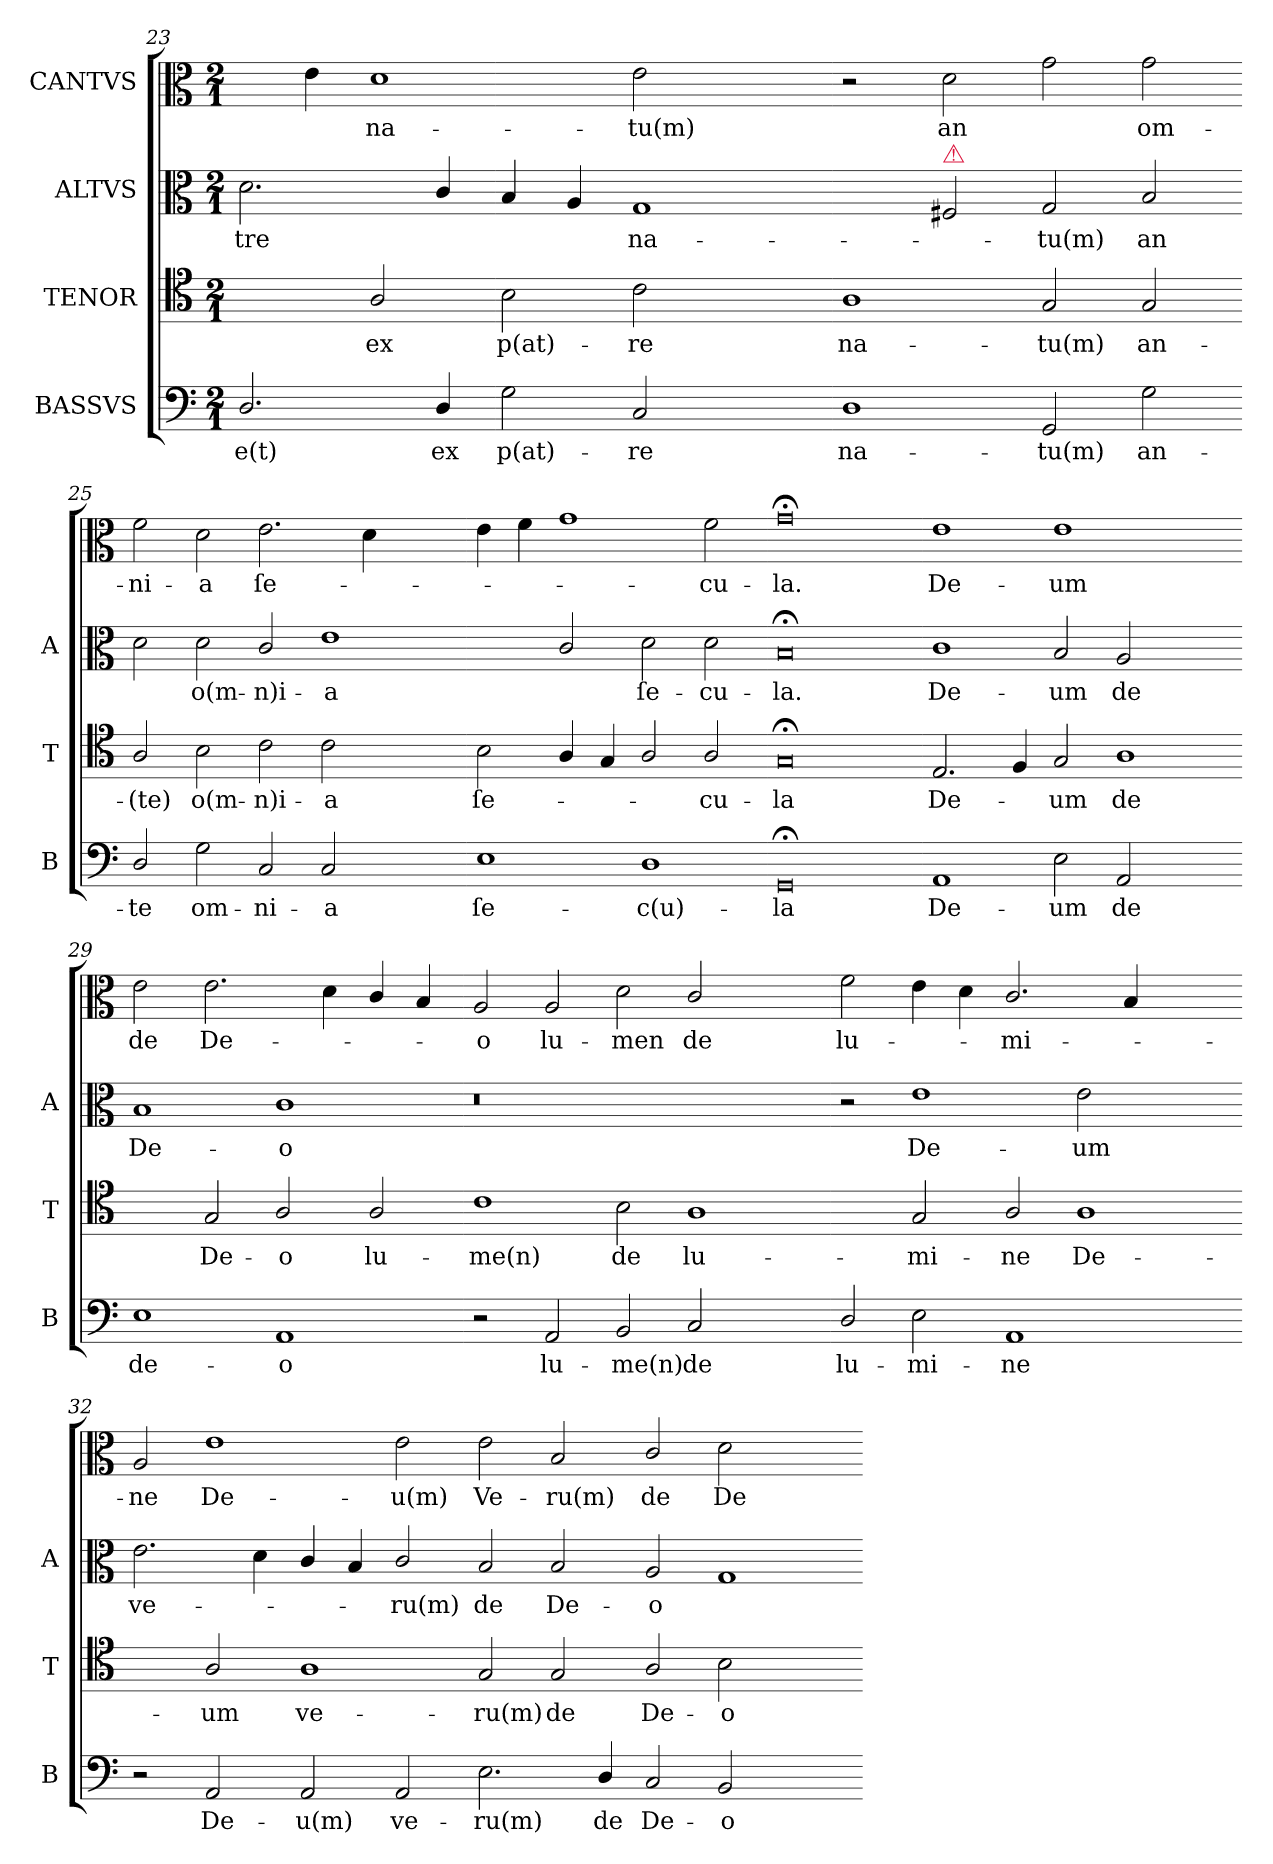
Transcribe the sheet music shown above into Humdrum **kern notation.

**kern	**text	**kern	**text	**kern	**text	**kern	**text
*part4	*part4	*part3	*part3	*part2	*part2	*part1	*part1
*staff4	*staff4	*staff3	*staff3	*staff2	*staff2	*staff1	*staff1
*I"BASSVS	*	*I"TENOR	*	*I"ALTVS	*	*I"CANTVS	*
*I'B	*	*I'T	*	*I'A	*	*	*
*clefF4	*	*clefC4	*	*clefC3	*	*clefC3	*
*k[]	*	*k[]	*	*k[]	*	*k[]	*
*a:	*	*a:	*	*a:	*	*a:	*
*M2/1	*	*M2/1	*	*M2/1	*	*M2/1	*
=23	=23	=23	=23	=23	=23	=23	=23
2.D/	e(t)	2ryy	.	2.d\	-tre	4ryy	.
.	.	.	.	.	.	4e\	.
.	.	2A/	ex	.	.	1d\	na-
4D/	ex	.	.	4c/	.	.	.
2G\	p(at)-	2B\	p(at)-	4B/	.	.	.
.	.	.	.	4A/	.	.	.
2C/	-re	2c\	-re	1G/	na-	2e\	-tu(m)
2ryy	.	2ryy	.	.	.	2ryy	.
=24-	=24-	=24-	=24-	=24-	=24-	=24-	=24-
1D\	na-	1A\	na-	2ryy	.	2r	.
!	!	!	!	!LO:TX:a:color=crimson:t=⚠	!	!	!
.	.	.	.	2F#X/	.	2d\	an
2GG/	-tu(m)	2G/	-tu(m)	2G/	-tu(m)	2g\	.
2G\	an-	2G/	an-	2B/	an	2g\	om-
=25-	=25-	=25-	=25-	=25-	=25-	=25-	=25-
2D/	-te	2A/	-(te)	2d\	.	2f\	-ni-
2G\	om-	2B\	o(m-	2d\	o(m-	2d\	-a
2C/	-ni-	2c\	-n)i-	2c/	-n)i-	2.e\	ſe-
2C/	-a	2c\	-a	1e\	-a	.	.
.	.	.	.	.	.	4d\	.
2ryy	.	2ryy	.	.	.	2ryy	.
=26-	=26-	=26-	=26-	=26-	=26-	=26-	=26-
1E\	ſe-	2B\	ſe-	2ryy	.	4e\	.
.	.	.	.	.	.	4f\	.
.	.	4A/	.	2c/	.	1g\	.
.	.	4G/	.	.	.	.	.
1D\	-c(u)-	2A/	.	2d\	ſe-	.	.
.	.	2A/	-cu-	2d\	-cu-	2f\	-cu-
=27-	=27-	=27-	=27-	=27-	=27-	=27-	=27-
0GG;</	-la	0G;</	-la	0B;</	-la.	0g;<\	-la.
=28-	=28-	=28-	=28-	=28-	=28-	=28-	=28-
1AA/	De-	2.E/	De-	1c\	De-	1e\	De-
.	.	4F/	.	.	.	.	.
2E\	-um	2G/	-um	2B/	-um	1e\	-um
2AA/	de	1A\	de	2A/	de	.	.
2ryy	.	.	.	2ryy	.	2ryy	.
=29-	=29-	=29-	=29-	=29-	=29-	=29-	=29-
1E\	de-	2ryy	.	1B/	De-	2e\	de
.	.	2G/	De-	.	.	2.e\	De-
1AA/	-o	2A/	-o	1c\	-o	.	.
.	.	.	.	.	.	4d\	.
.	.	2A/	lu-	.	.	4c/	.
.	.	.	.	.	.	4B/	.
=30-	=30-	=30-	=30-	=30-	=30-	=30-	=30-
2r	.	1c\	-me(n)	0r	.	2A/	-o
2AA/	lu-	.	.	.	.	2A/	lu-
2BB/	-me(n)	2B\	de	.	.	2d\	-men
2C/	de	1A\	lu-	.	.	2c/	de
2ryy	.	.	.	2ryy	.	2ryy	.
=31-	=31-	=31-	=31-	=31-	=31-	=31-	=31-
2D/	lu-	2ryy	.	2r	.	2f\	lu-
2E\	-mi-	2G/	-mi-	1e\	De-	4e\	.
.	.	.	.	.	.	4d\	.
1AA/	-ne	2A/	-ne	.	.	2.c/	-mi-
.	.	1A\	De-	2e\	-um	.	.
.	.	.	.	.	.	4B/	.
2ryy	.	.	.	2ryy	.	2ryy	.
=32-	=32-	=32-	=32-	=32-	=32-	=32-	=32-
2r	.	2ryy	.	2.e\	ve-	2A/	-ne
2AA/	De-	2A/	-um	.	.	1e\	De-
.	.	.	.	4d\	.	.	.
2AA/	-u(m)	1A\	ve-	4c/	.	.	.
.	.	.	.	4B/	.	.	.
2AA/	ve-	.	.	2c/	-ru(m)	2e\	-u(m)
=33-	=33-	=33-	=33-	=33-	=33-	=33-	=33-
2.E\	-ru(m)	2G/	-ru(m)	2B/	de	2e\	Ve-
.	.	2G/	de	2B/	De-	2B/	-ru(m)
4D/	de	.	.	.	.	.	.
2C/	De-	2A/	De-	2A/	-o	2c/	de
2BB/	-o	2B\	-o	1G/	.	2d\	De-
2ryy	.	2ryy	.	.	.	2ryy	.
=-	=-	=-	=-	=-	=-	=-	=-
*-	*-	*-	*-	*-	*-	*-	*-
